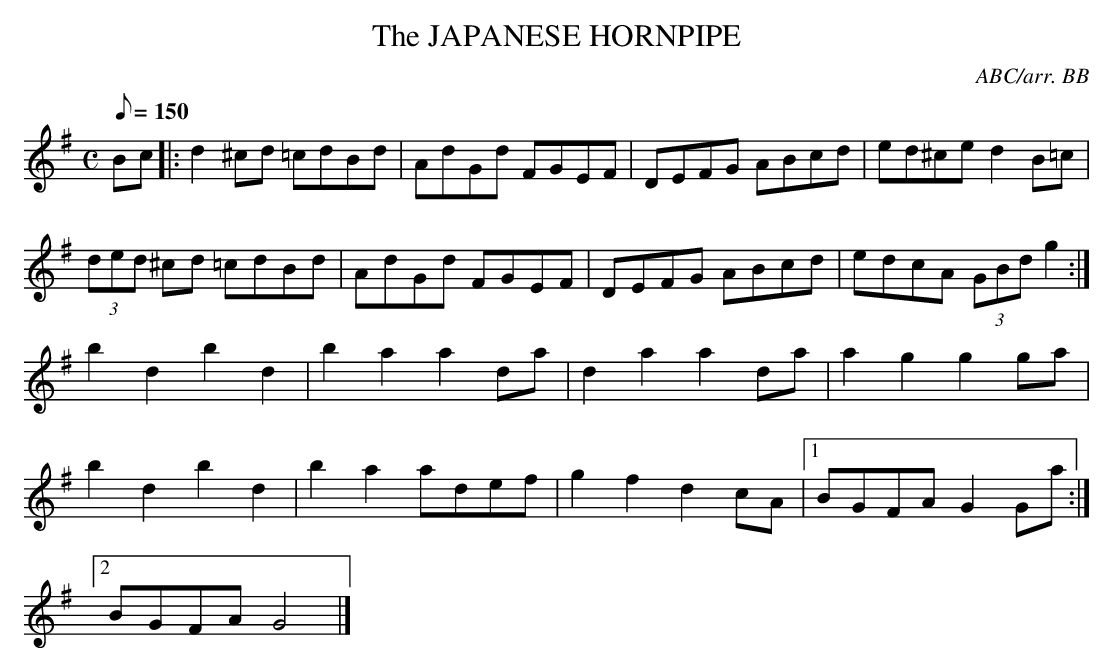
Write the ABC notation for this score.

X:1
T:The JAPANESE HORNPIPE
C:ABC/arr. BB
L:1/8
M:C
Q:150
K:G
Bc|:d2^cd =cdBd|AdGd FGEF|DEFG ABcd|ed^ce d2 B=c|
(3ded ^cd =cdBd|AdGd FGEF|DEFG ABcd|edcA (3GBd g2 :|
b2 d2 b2 d2|b2 a2 a2 da|d2 a2 a2 da|a2 g2 g2 ga|
b2 d2 b2 d2|b2 a2 adef|g2f2 d2cA|1 BGFA G2 Ga :|
[2 BGFA G4 |]
